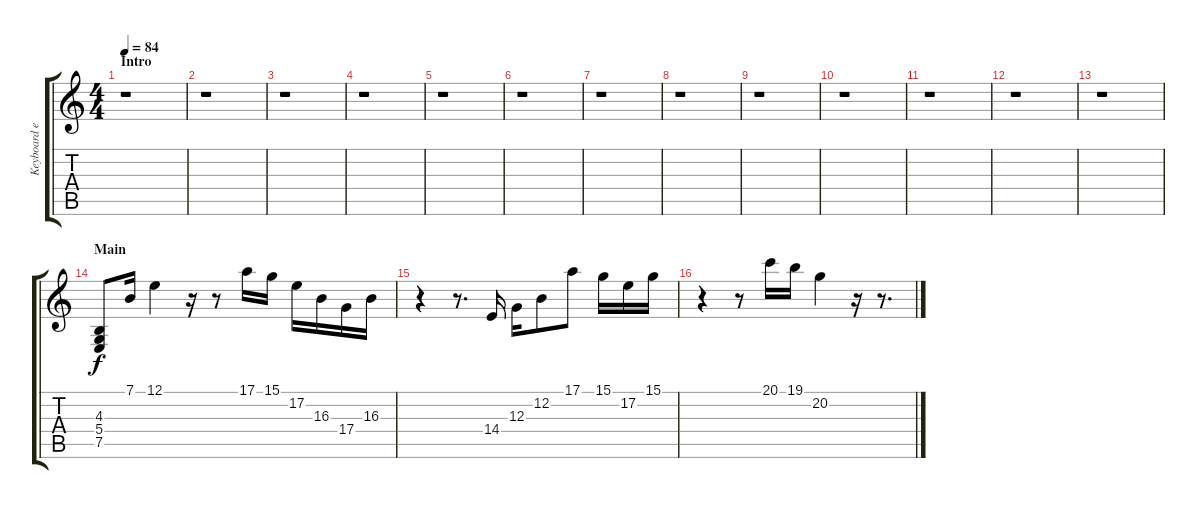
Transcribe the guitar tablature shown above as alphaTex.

\track ("Keyboard effect" "Keyboard e") {instrument synthstrings2}
\staff {score tabs}
\tuning (E4 B3 G3 D3 A2 E2) {hide}
\ts (4 4)
\section ("" "Intro")
\tempo 84
\clef g2
\ks c
r.1{dy f instrument synthstrings2} |
r.1 |
r.1 |
r.1 |
r.1 |
r.1 |
r.1 |
r.1 |
r.1 |
r.1 |
r.1 |
r.1 |
r.1 |
\section ("" "Main")
(4.3 5.4 7.5).8 7.1.16 12.1.4 r.16 r.8 17.1.16 15.1.16 17.2.16 16.3.16 17.4.16 16.3.16 |
r.4 r.8{d} 14.4.16 12.3.16 12.2.8 17.1.8 15.1.16 17.2.16 15.1.16 |
r.4 r.8 20.1.16 19.1.16 20.2.4 r.16 r.8{d}
